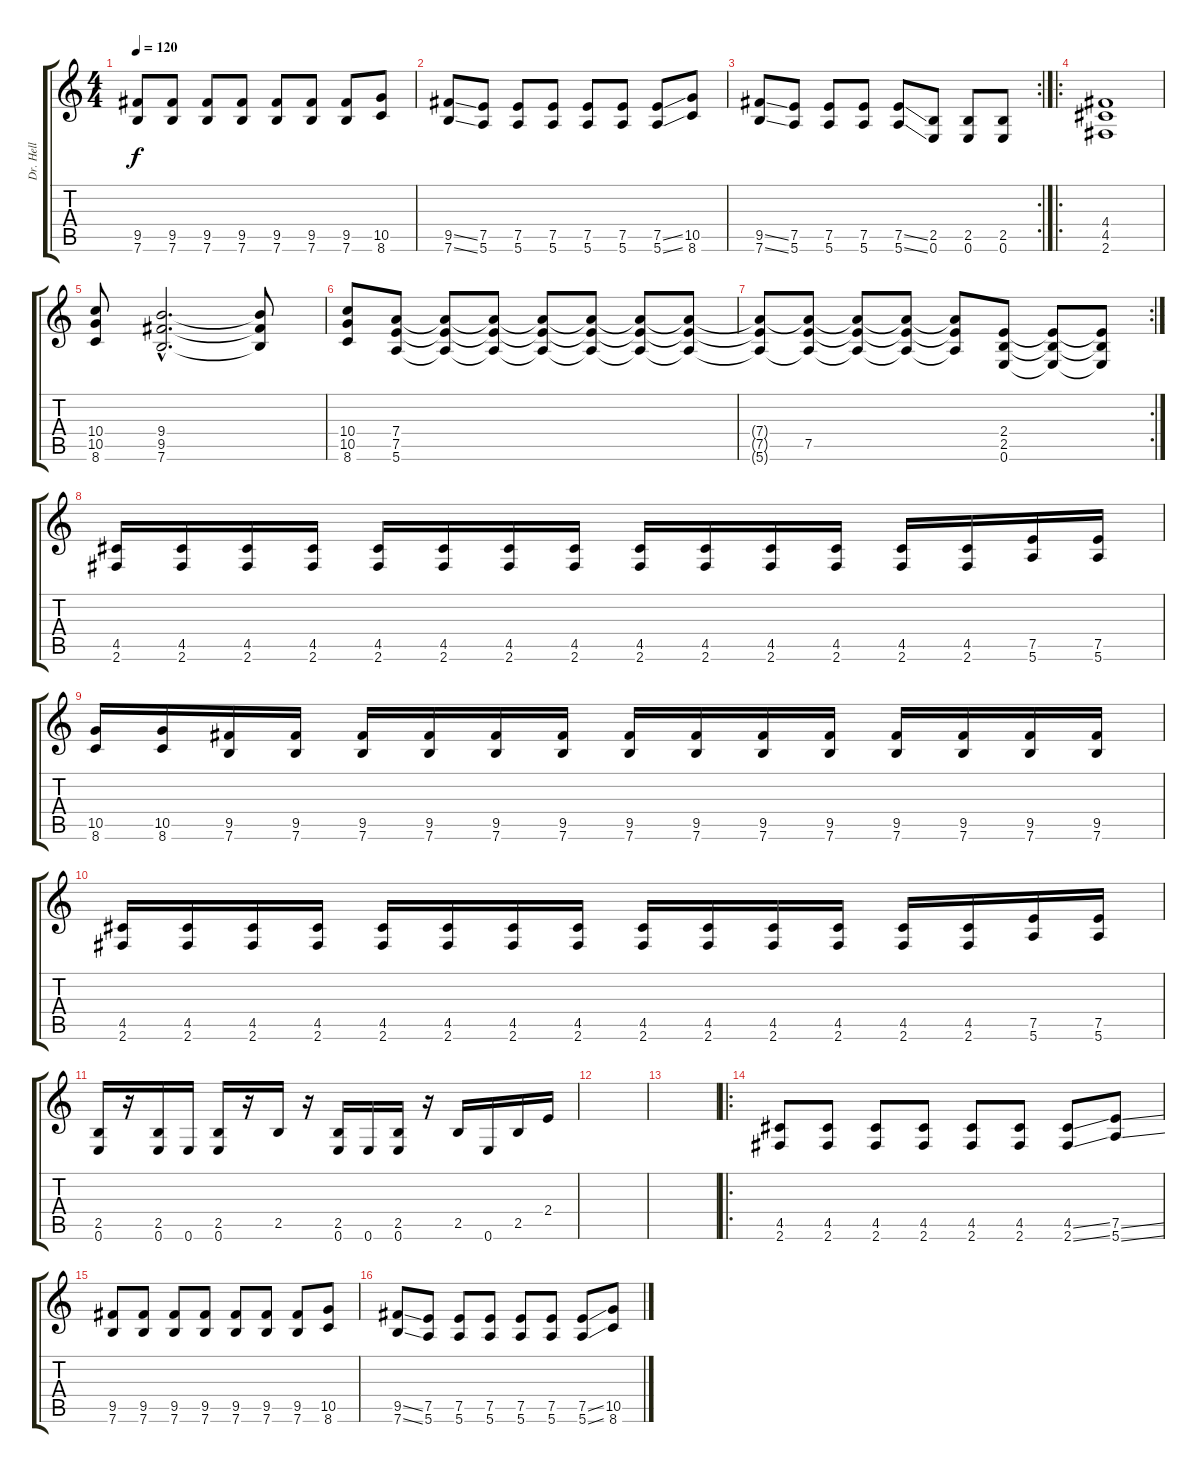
\track ("Dr. Hell     -   Guitar" "Dr. Hell  ") {instrument overdrivenguitar}
\staff {score tabs}
\tuning (E4 B3 G3 D3 A2 E2) {hide}
\ts (4 4)
\tempo 120
\clef g2
\ks c
(9.5 7.6).8{dy f} (9.5 7.6).8 (9.5 7.6).8 (9.5 7.6).8 (9.5 7.6).8 (9.5 7.6).8 (9.5 7.6).8 (10.5 8.6).8 |
(9.5{ss} 7.6{ss}).8 (7.5 5.6).8 (7.5 5.6).8 (7.5 5.6).8 (7.5 5.6).8 (7.5 5.6).8 (7.5{ss} 5.6{ss}).8 (10.5 8.6).8 |
\rc 2
(9.5{ss} 7.6{ss}).8 (7.5 5.6).8 (7.5 5.6).8 (7.5 5.6).8 (7.5{ss} 5.6{ss}).8 (2.5 0.6).8 (2.5 0.6).8 (2.5 0.6).8 |
\ro
(4.4 4.5 2.6).1 |
(10.4 10.5 8.6).8 (9.4{hac} 9.5{hac} 7.6{hac}).2{d} (9.4{t} 9.5{t} 7.6{t}).8 |
(10.4 10.5 8.6).8 (7.4 7.5 5.6).8 (7.4{t} 7.5{t} 5.6{t}).8 (7.4{t} 7.5{t} 5.6{t}).8 (7.4{t} 7.5{t} 5.6{t}).8 (7.4{t} 7.5{t} 5.6{t}).8 (7.4{t} 7.5{t} 5.6{t}).8 (7.4{t} 7.5{t} 5.6{t}).8 |
\rc 2
(7.4{t} 7.5{t} 5.6{t}).8 (7.4{t} 7.5 5.6{t}).8 (7.4{t} 7.5{t} 5.6{t}).8 (7.4{t} 7.5{t} 5.6{t}).8 (7.4{t} 7.5{t} 5.6{t}).8 (2.4 2.5 0.6).8 (2.4{t} 2.5{t} 0.6{t}).8 (2.4{t} 2.5{t} 0.6{t}).8 |
(4.5 2.6).16 (4.5 2.6).16 (4.5 2.6).16 (4.5 2.6).16 (4.5 2.6).16 (4.5 2.6).16 (4.5 2.6).16 (4.5 2.6).16 (4.5 2.6).16 (4.5 2.6).16 (4.5 2.6).16 (4.5 2.6).16 (4.5 2.6).16 (4.5 2.6).16 (7.5 5.6).16 (7.5 5.6).16 |
(10.5 8.6).16 (10.5 8.6).16 (9.5 7.6).16 (9.5 7.6).16 (9.5 7.6).16 (9.5 7.6).16 (9.5 7.6).16 (9.5 7.6).16 (9.5 7.6).16 (9.5 7.6).16 (9.5 7.6).16 (9.5 7.6).16 (9.5 7.6).16 (9.5 7.6).16 (9.5 7.6).16 (9.5 7.6).16 |
(4.5 2.6).16 (4.5 2.6).16 (4.5 2.6).16 (4.5 2.6).16 (4.5 2.6).16 (4.5 2.6).16 (4.5 2.6).16 (4.5 2.6).16 (4.5 2.6).16 (4.5 2.6).16 (4.5 2.6).16 (4.5 2.6).16 (4.5 2.6).16 (4.5 2.6).16 (7.5 5.6).16 (7.5 5.6).16 |
(2.5 0.6).16 r.16 (2.5 0.6).16 0.6.16 (2.5 0.6).16 r.16 2.5.16 r.16 (2.5 0.6).16 0.6.16 (2.5 0.6).16 r.16 2.5.16 0.6.16 2.5.16 2.4.16 |
|
|
\ro
(4.5 2.6).8 (4.5 2.6).8 (4.5 2.6).8 (4.5 2.6).8 (4.5 2.6).8 (4.5 2.6).8 (4.5{ss} 2.6{ss}).8 (7.5{ss} 5.6{ss}).8 |
(9.5 7.6).8 (9.5 7.6).8 (9.5 7.6).8 (9.5 7.6).8 (9.5 7.6).8 (9.5 7.6).8 (9.5 7.6).8 (10.5 8.6).8 |
(9.5{ss} 7.6{ss}).8 (7.5 5.6).8 (7.5 5.6).8 (7.5 5.6).8 (7.5 5.6).8 (7.5 5.6).8 (7.5{ss} 5.6{ss}).8 (10.5 8.6).8
